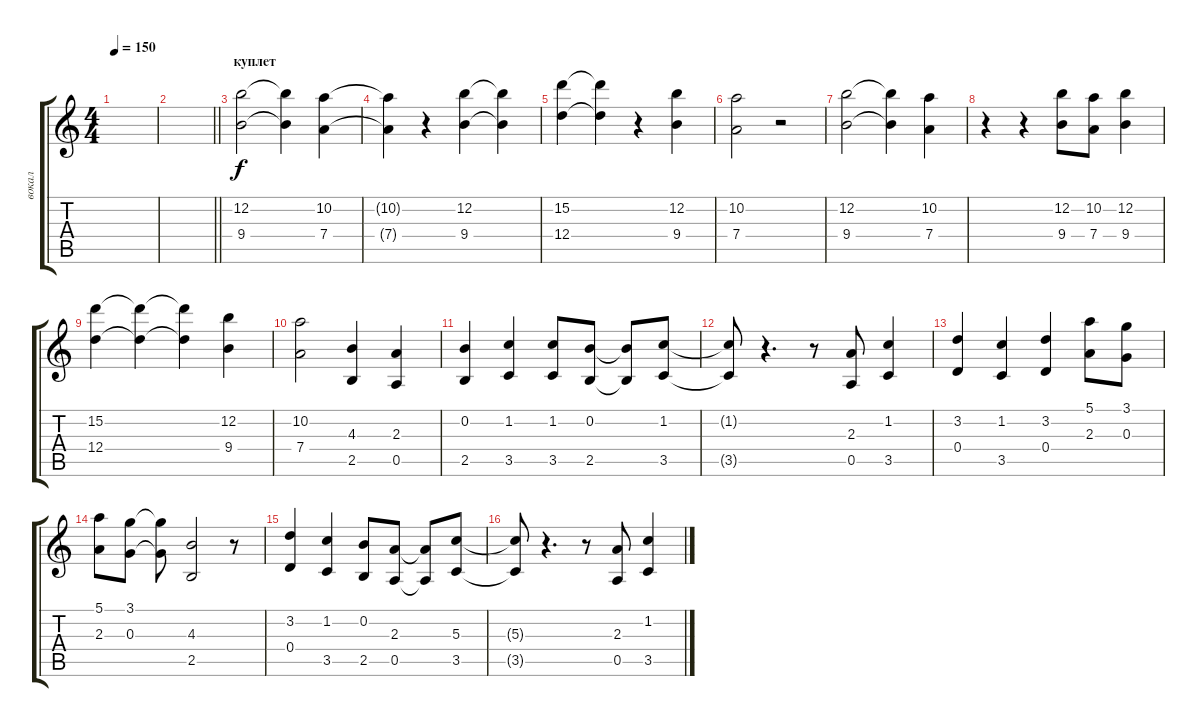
\track ("вокал" "вокал") {instrument electricguitarjazz}
\staff {score tabs}
\tuning (E4 B3 G3 D3 A2 E2) {hide}
\ts (4 4)
\tempo 150
\clef g2
\ks c
|
\barLineRight lightlight
|
\section ("" "куплет")
(12.2 9.4).2 (12.2{t} 9.4{t}).4 (10.2 7.4).4 |
(10.2{t} 7.4{t}).4 r.4 (12.2 9.4).4 (12.2{t} 9.4{t}).4 |
(15.2 12.4).4 (15.2{t} 12.4{t}).4 r.4 (12.2 9.4).4 |
(10.2 7.4).2 r.2 |
(12.2 9.4).2 (12.2{t} 9.4{t}).4 (10.2 7.4).4 |
r.4 r.4 (12.2 9.4).8 (10.2 7.4).8 (12.2 9.4).4 |
(15.2 12.4).4 (15.2{t} 12.4{t}).4 (15.2{t} 12.4{t}).4 (12.2 9.4).4 |
(10.2 7.4).2 (4.3 2.5).4 (2.3 0.5).4 |
(0.2 2.5).4 (1.2 3.5).4 (1.2 3.5).8 (0.2 2.5).8 (0.2{t} 2.5{t}).8 (1.2 3.5).8 |
(1.2{t} 3.5{t}).8 r.4{d} r.8 (2.3 0.5).8 (1.2 3.5).4 |
(3.2 0.4).4 (1.2 3.5).4 (3.2 0.4).4 (5.1 2.3).8 (3.1 0.3).8 |
(5.1 2.3).8 (3.1 0.3).8 (3.1{t} 0.3{t}).8 (4.3 2.5).2 r.8 |
(3.2 0.4).4 (1.2 3.5).4 (0.2 2.5).8 (2.3 0.5).8 (2.3{t} 0.5{t}).8 (5.3 3.5).8 |
(5.3{t} 3.5{t}).8 r.4{d} r.8 (2.3 0.5).8 (1.2 3.5).4
